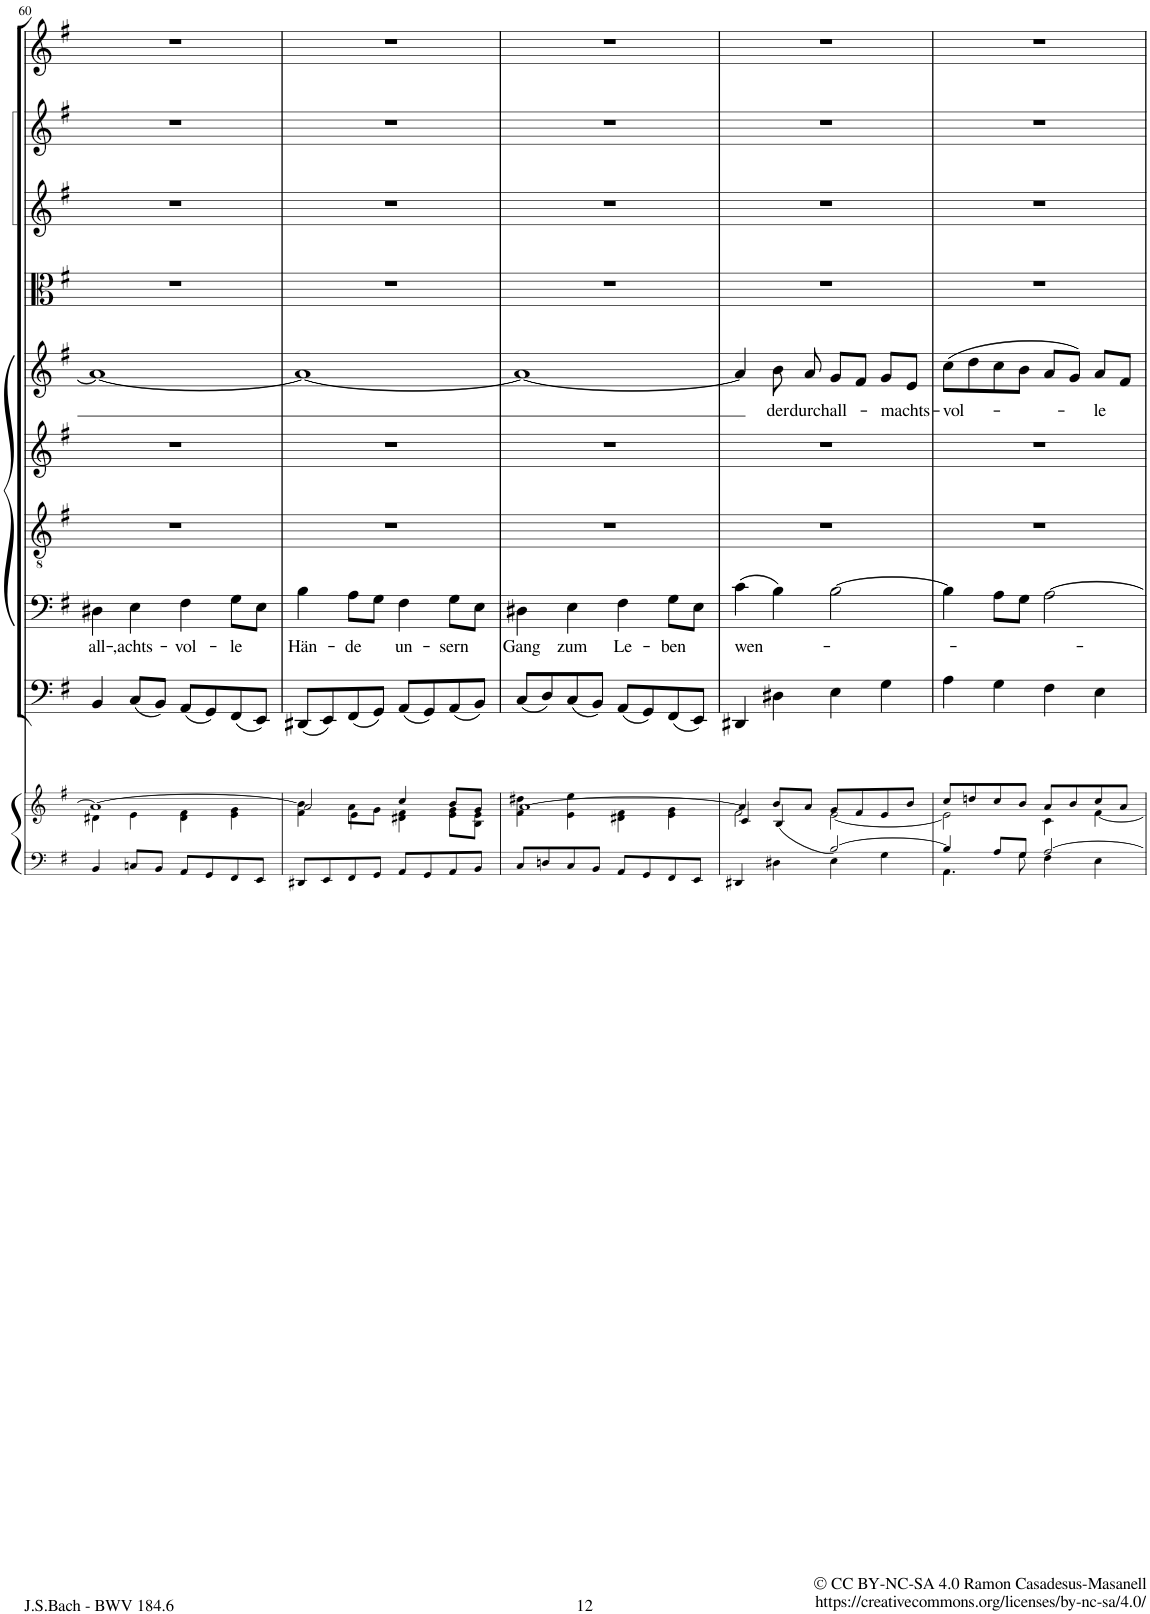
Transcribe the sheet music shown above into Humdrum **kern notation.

**kern	**kern	**kern	**kern	**text	**kern	**kern	**kern	**text	**kern	**kern	**kern	**kern
*part10	*part10	*part9	*part8	*part8	*part7	*part6	*part5	*part5	*part4	*part3	*part2	*part1
*staff11	*staff10	*staff9	*staff8	*staff8	*staff7	*staff6	*staff5	*staff5	*staff4	*staff3	*staff2	*staff1
*I"Piano reduction	*	*I"Continuo	*I"Basso	*	*I"Tenore	*I"Alto	*I"Soprano	*	*I"Viola	*I"Violino II	*I"Violino I	*I"Flauto traverso I.II.
*I'Pno	*	*	*	*	*	*	*	*	*I'Vla	*I'Vln	*I'Vln	*I'Fl
!!LO:PB:g=z
*clefF4	*clefG2	*clefF4	*clefF4	*	*clefGv2	*clefG2	*clefG2	*	*clefC3	*clefG2	*clefG2	*clefG2
*k[f#]	*k[f#]	*k[f#]	*k[f#]	*	*k[f#]	*k[f#]	*k[f#]	*	*k[f#]	*k[f#]	*k[f#]	*k[f#]
*M2/2	*M2/2	*M2/2	*M2/2	*	*M2/2	*M2/2	*M2/2	*	*M2/2	*M2/2	*M2/2	*M2/2
*met(c|)	*met(c|)	*met(c|)	*met(c|)	*	*met(c|)	*met(c|)	*met(c|)	*	*met(c|)	*met(c|)	*met(c|)	*met(c|)
=60	=60	=60	=60	=60	=60	=60	=60	=60	=60	=60	=60	=60
*	*^	*	*	*	*	*	*	*	*	*	*	*
!	!	!	!	!	!LO:LY:b	!	!	!	!	!	!	!	!
4BB/	1a_	4d#X\	4BB/	4D#X\	all-	1r	1r	1a_	.	1r	1r	1r	1r
!	!	!	!	!	!LO:LY:b	!	!	!	!	!	!	!	!
8Cn/L	.	4e\	(8C/L	4E\	-,achts-	.	.	.	.	.	.	.	.
8BB/J	.	.	8BB/J)	.	.	.	.	.	.	.	.	.	.
!	!	!	!	!	!LO:LY:b	!	!	!	!	!	!	!	!
8AA/L	.	4d#\ 4f#\	(8AA/L	4F#\	-vol-	.	.	.	.	.	.	.	.
8GG/	.	.	8GG/)	.	.	.	.	.	.	.	.	.	.
!	!	!	!	!	!LO:LY:b	!	!	!	!	!	!	!	!
8FF#/	.	4e\ 4g\	(8FF#/	8G\L	-le	.	.	.	.	.	.	.	.
8EE/J	.	.	8EE/J)	8E\J	.	.	.	.	.	.	.	.	.
=61	=61	=61	=61	=61	=61	=61	=61	=61	=61	=61	=61	=61	=61
*	*	*^	*	*	*	*	*	*	*	*	*	*	*
!	!	!	!	!	!	!LO:LY:b	!	!	!	!	!	!	!	!
8DD#X/L	2a/]	4f#\ 4b\	4ryy	(8DD#X/L	4B\	Hän-	1r	1r	1a_	.	1r	1r	1r	1r
8EE/	.	.	.	8EE/)	.	.	.	.	.	.	.	.	.	.
!	!	!	!	!	!	!LO:LY:b	!	!	!	!	!	!	!	!
8FF#/	.	8a\L	4e\	(8FF#/	8A\L	-de	.	.	.	.	.	.	.	.
8GG/J	.	8g\J	.	8GG/J)	8G\J	.	.	.	.	.	.	.	.	.
!	!	!	!	!	!	!LO:LY:b	!	!	!	!	!	!	!	!
8AA/L	4cc/	4d#X\ 4f#\	2ryy	(8AA/L	4F#\	un-	.	.	.	.	.	.	.	.
8GG/	.	.	.	8GG/)	.	.	.	.	.	.	.	.	.	.
!	!	!	!	!	!	!LO:LY:b	!	!	!	!	!	!	!	!
8AA/	8b/L	8e\ 8g\L	.	(8AA/	8G\L	-sern	.	.	.	.	.	.	.	.
8BB/J	8g/J	8B\ 8e\J	.	8BB/J)	8E\J	.	.	.	.	.	.	.	.	.
*	*	*v	*v	*	*	*	*	*	*	*	*	*	*	*
=62	=62	=62	=62	=62	=62	=62	=62	=62	=62	=62	=62	=62	=62
!	!	!	!	!	!LO:LY:b	!	!	!	!	!	!	!	!
8C/L	[1a	4f#\ 4dd#X\	(8C/L	4D#X\	Gang	1r	1r	1a_	.	1r	1r	1r	1r
8Dn/	.	.	8D/)	.	.	.	.	.	.	.	.	.	.
!	!	!	!	!	!LO:LY:b	!	!	!	!	!	!	!	!
8C/	.	4e\ 4ee\	(8C/	4E\	zum	.	.	.	.	.	.	.	.
8BB/J	.	.	8BB/J)	.	.	.	.	.	.	.	.	.	.
!	!	!	!	!	!LO:LY:b	!	!	!	!	!	!	!	!
8AA/L	.	4d#X\ 4f#\	(8AA/L	4F#\	Le-	.	.	.	.	.	.	.	.
8GG/	.	.	8GG/)	.	.	.	.	.	.	.	.	.	.
!	!	!	!	!	!LO:LY:b	!	!	!	!	!	!	!	!
8FF#/	.	4e\ 4g\	(8FF#/	8G\L	-ben	.	.	.	.	.	.	.	.
8EE/J	.	.	8EE/J)	8E\J	.	.	.	.	.	.	.	.	.
=63	=63	=63	=63	=63	=63	=63	=63	=63	=63	=63	=63	=63	=63
*^	*	*^	*	*	*	*	*	*	*	*	*	*	*
!	!	!	!	!	!	!	!LO:LY:b	!	!	!	!	!	!	!	!
2ryy	4DD#X/	4a/]	2f#\	4c/	4DD#X/	(4c\	wen-	1r	1r	4a/]	.	1r	1r	1r	1r
!	!	!	!	!	!	!	!	!	!	!	!LO:LY:b	!	!	!	!
.	4D#X\	8b/L	.	[<4B/	4D#X\	4B\)	.	.	.	8b\	der	.	.	.	.
!	!	!	!	!	!	!	!	!	!	!	!LO:LY:b	!	!	!	!
.	.	8a/J	.	.	.	.	.	.	.	8a/	durch	.	.	.	.
!	!	!	!	!	!	!	!	!	!	!	!LO:LY:b	!	!	!	!
2B/_	4E\	8g/L	[2e\	2ryy	4E\	[2B\	.	.	.	8g/L	all-	.	.	.	.
.	.	8f#/	.	.	.	.	.	.	.	8f#/J	.	.	.	.	.
!	!	!	!	!	!	!	!	!	!	!	!LO:LY:b	!	!	!	!
.	4G\	8e/	.	.	4G\	.	.	.	.	8g/L	-machts-	.	.	.	.
.	.	8b/J	.	.	.	.	.	.	.	8e/J	.	.	.	.	.
*	*	*	*v	*v	*	*	*	*	*	*	*	*	*	*	*
=64	=64	=64	=64	=64	=64	=64	=64	=64	=64	=64	=64	=64	=64	=64
!	!	!	!	!	!	!	!	!	!	!LO:LY:b	!	!	!	!
4B/]	4.AA\	8cc/L	2e\]	4A\	4B\]	.	1r	1r	(8cc\L	-vol-	1r	1r	1r	1r
.	.	8ddn/	.	.	.	.	.	.	8dd\	.	.	.	.	.
8A/L	.	8cc/	.	4G\	8A\L	.	.	.	8cc\	.	.	.	.	.
8G/J	8G\	8b/J	.	.	8G\J	.	.	.	8b\J	.	.	.	.	.
[2A/	4F#\	8a/L	4c\	4F#\	[2A\	.	.	.	8a/L	.	.	.	.	.
.	.	8b/	.	.	.	.	.	.	8g/J)	.	.	.	.	.
!	!	!	!	!	!	!	!	!	!	!LO:LY:b	!	!	!	!
.	4E\	8cc/	[4f#\	4E\	.	.	.	.	8a/L	-le	.	.	.	.
.	.	8a/J	.	.	.	.	.	.	8f#/J	.	.	.	.	.
*v	*v	*	*	*	*	*	*	*	*	*	*	*	*	*
*	*v	*v	*	*	*	*	*	*	*	*	*	*	*
=	=	=	=	=	=	=	=	=	=	=	=	=
*-	*-	*-	*-	*-	*-	*-	*-	*-	*-	*-	*-	*-
